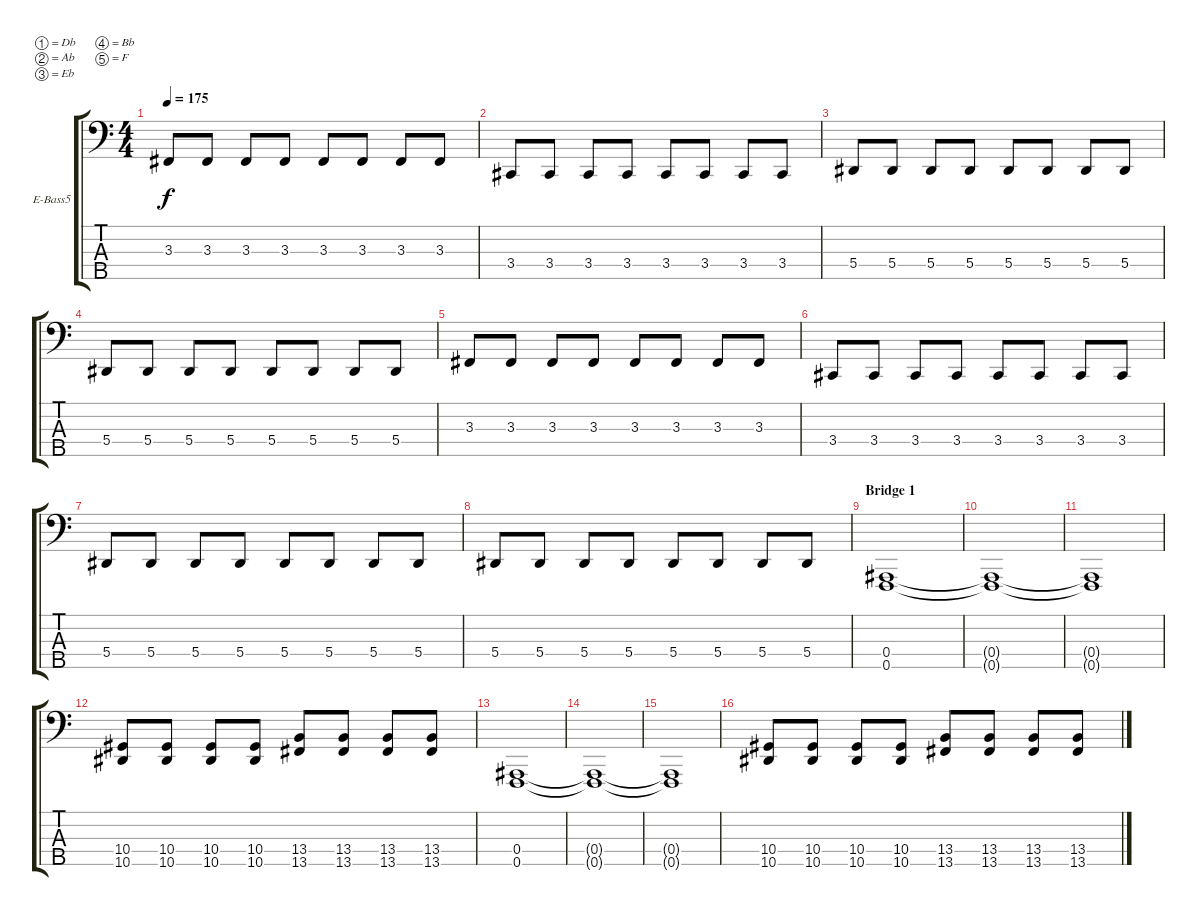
\bracketExtendMode groupsimilarinstruments
\firstSystemTrackNameOrientation horizontal
\otherSystemsTrackNameOrientation horizontal
\track ("Jason White" "E-Bass5") {instrument electricbassfinger}
\staff {score tabs}
\tuning (Db2 Ab1 Eb1 Bb0 F0)
\ts (4 4)
\tempo 175
\clef f4
\ks c
3.3.8{dy f} 3.3.8 3.3.8 3.3.8 3.3.8 3.3.8 3.3.8 3.3.8 |
3.4.8 3.4.8 3.4.8 3.4.8 3.4.8 3.4.8 3.4.8 3.4.8 |
5.4.8 5.4.8 5.4.8 5.4.8 5.4.8 5.4.8 5.4.8 5.4.8 |
5.4.8 5.4.8 5.4.8 5.4.8 5.4.8 5.4.8 5.4.8 5.4.8 |
3.3.8 3.3.8 3.3.8 3.3.8 3.3.8 3.3.8 3.3.8 3.3.8 |
3.4.8 3.4.8 3.4.8 3.4.8 3.4.8 3.4.8 3.4.8 3.4.8 |
5.4.8 5.4.8 5.4.8 5.4.8 5.4.8 5.4.8 5.4.8 5.4.8 |
5.4.8 5.4.8 5.4.8 5.4.8 5.4.8 5.4.8 5.4.8 5.4.8 |
\section ("" "Bridge 1")
(0.5 0.4).1 |
(0.4{t} 0.5{t}).1 |
(0.5{t} 0.4{t}).1 |
(10.4 10.5).8 (10.4 10.5).8 (10.4 10.5).8 (10.4 10.5).8 (13.4 13.5).8 (13.4 13.5).8 (13.4 13.5).8 (13.4 13.5).8 |
(0.5 0.4).1 |
(0.4{t} 0.5{t}).1 |
(0.5{t} 0.4{t}).1 |
(10.4 10.5).8 (10.4 10.5).8 (10.4 10.5).8 (10.4 10.5).8 (13.4 13.5).8 (13.4 13.5).8 (13.4 13.5).8 (13.4 13.5).8
